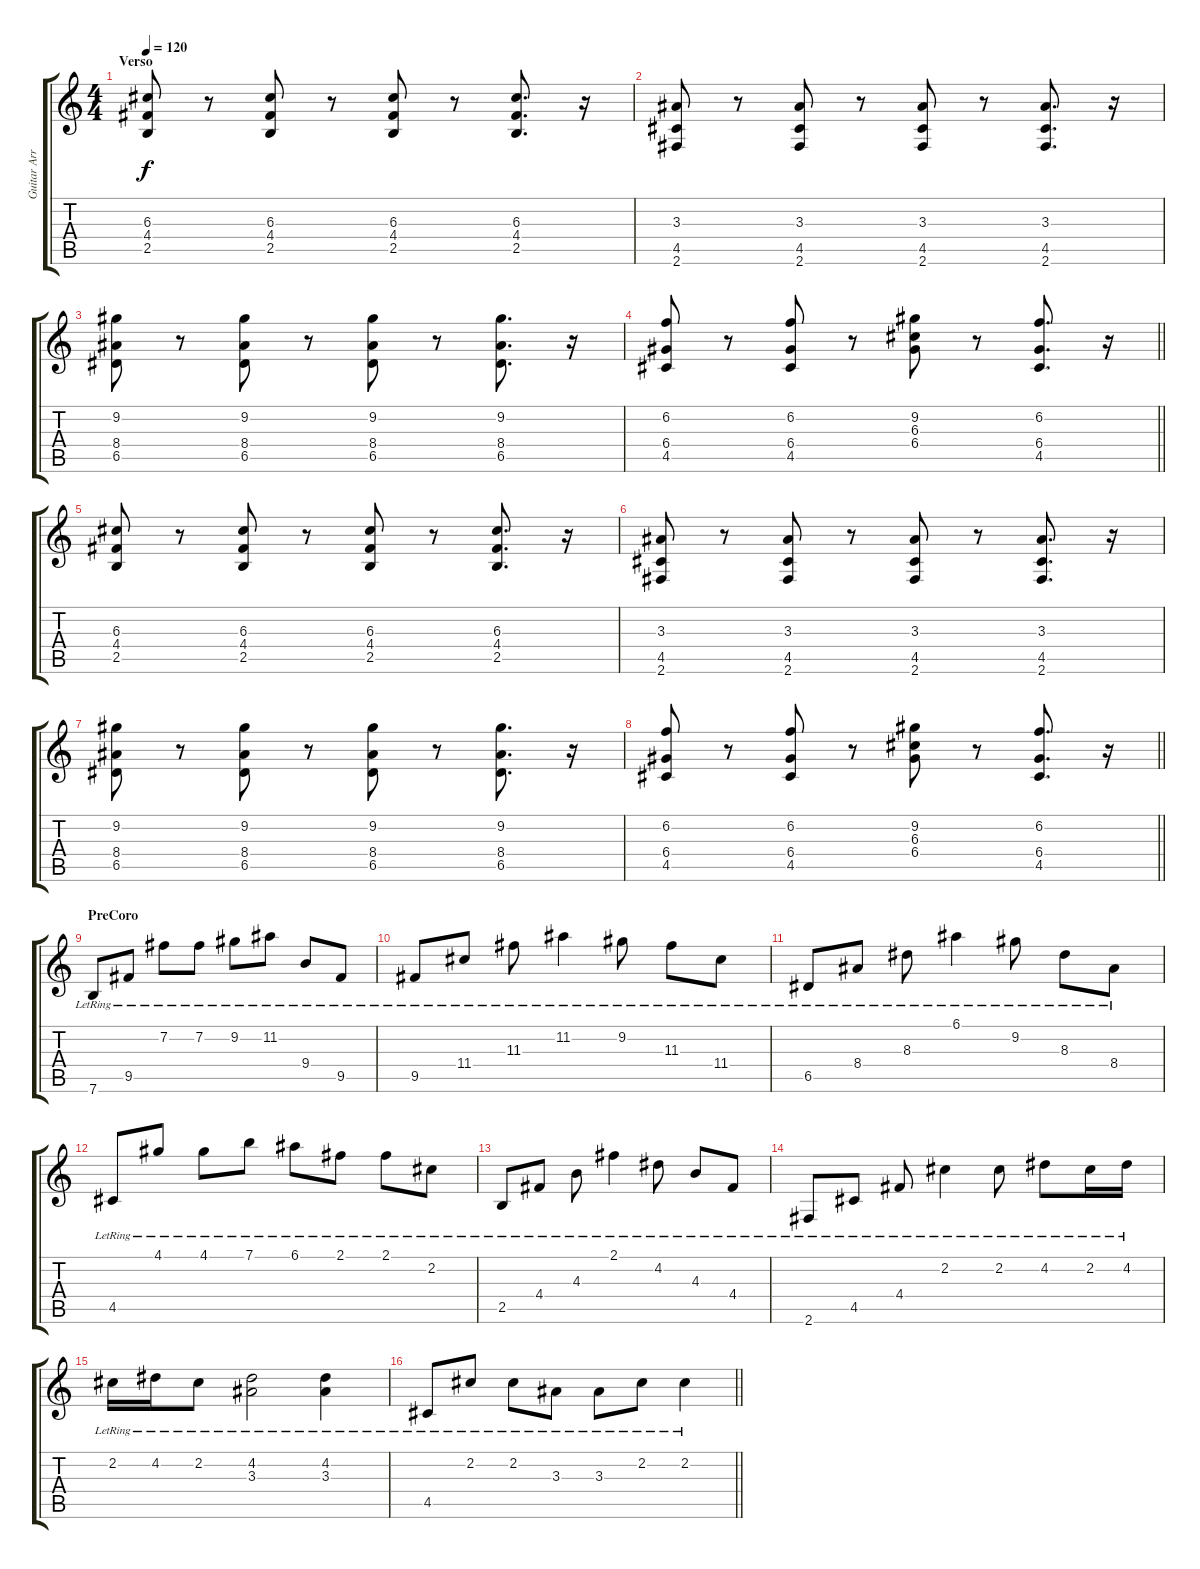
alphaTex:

\track ("Guitar Arreglos" "Guitar Arr") {instrument acousticguitarnylon}
\staff {score tabs}
\tuning (E4 B3 G3 D3 A2 E2) {hide}
\ts (4 4)
\section ("" "Verso")
\tempo 120
\clef g2
\ks c
(6.3 4.4 2.5).8{dy f} r.8 (6.3 4.4 2.5).8 r.8 (6.3 4.4 2.5).8 r.8 (6.3 4.4 2.5).8{d} r.16 |
(3.3 4.5 2.6).8 r.8 (3.3 4.5 2.6).8 r.8 (3.3 4.5 2.6).8 r.8 (3.3 4.5 2.6).8{d} r.16 |
(9.2 8.4 6.5).8 r.8 (9.2 8.4 6.5).8 r.8 (9.2 8.4 6.5).8 r.8 (9.2 8.4 6.5).8{d} r.16 |
\barLineRight lightlight
(6.2 6.4 4.5).8 r.8 (6.2 6.4 4.5).8 r.8 (9.2 6.3 6.4).8 r.8 (6.2 6.4 4.5).8{d} r.16 |
(6.3 4.4 2.5).8 r.8 (6.3 4.4 2.5).8 r.8 (6.3 4.4 2.5).8 r.8 (6.3 4.4 2.5).8{d} r.16 |
(3.3 4.5 2.6).8 r.8 (3.3 4.5 2.6).8 r.8 (3.3 4.5 2.6).8 r.8 (3.3 4.5 2.6).8{d} r.16 |
(9.2 8.4 6.5).8 r.8 (9.2 8.4 6.5).8 r.8 (9.2 8.4 6.5).8 r.8 (9.2 8.4 6.5).8{d} r.16 |
\barLineRight lightlight
(6.2 6.4 4.5).8 r.8 (6.2 6.4 4.5).8 r.8 (9.2 6.3 6.4).8 r.8 (6.2 6.4 4.5).8{d} r.16 |
\section ("" "PreCoro")
7.6{lr}.8 9.5{lr}.8 7.2{lr}.8 7.2{lr}.8 9.2{lr}.8 11.2{lr}.8 9.4{lr}.8 9.5{lr}.8 |
9.5{lr}.8 11.4{lr}.8 11.3{lr}.8 11.2{lr}.4 9.2{lr}.8 11.3{lr}.8 11.4{lr}.8 |
6.5{lr}.8 8.4{lr}.8 8.3{lr}.8 6.1{lr}.4 9.2{lr}.8 8.3{lr}.8 8.4{lr}.8 |
4.5{lr}.8 4.1{lr}.8 4.1{lr}.8 7.1{lr}.8 6.1{lr}.8 2.1{lr}.8 2.1{lr}.8 2.2{lr}.8 |
2.5{lr}.8 4.4{lr}.8 4.3{lr}.8 2.1{lr}.4 4.2{lr}.8 4.3{lr}.8 4.4{lr}.8 |
2.6{lr}.8 4.5{lr}.8 4.4{lr}.8 2.2{lr}.4 2.2{lr}.8 4.2{lr}.8 2.2{lr}.16 4.2{lr}.16 |
2.2{lr}.16 4.2{lr}.16 2.2{lr}.8 (4.2{lr} 3.3{lr}).2 (4.2{lr} 3.3{lr}).4 |
\barLineRight lightlight
4.5{lr}.8 2.2{lr}.8 2.2{lr}.8 3.3{lr}.8 3.3{lr}.8 2.2{lr}.8 2.2{lr}.4
